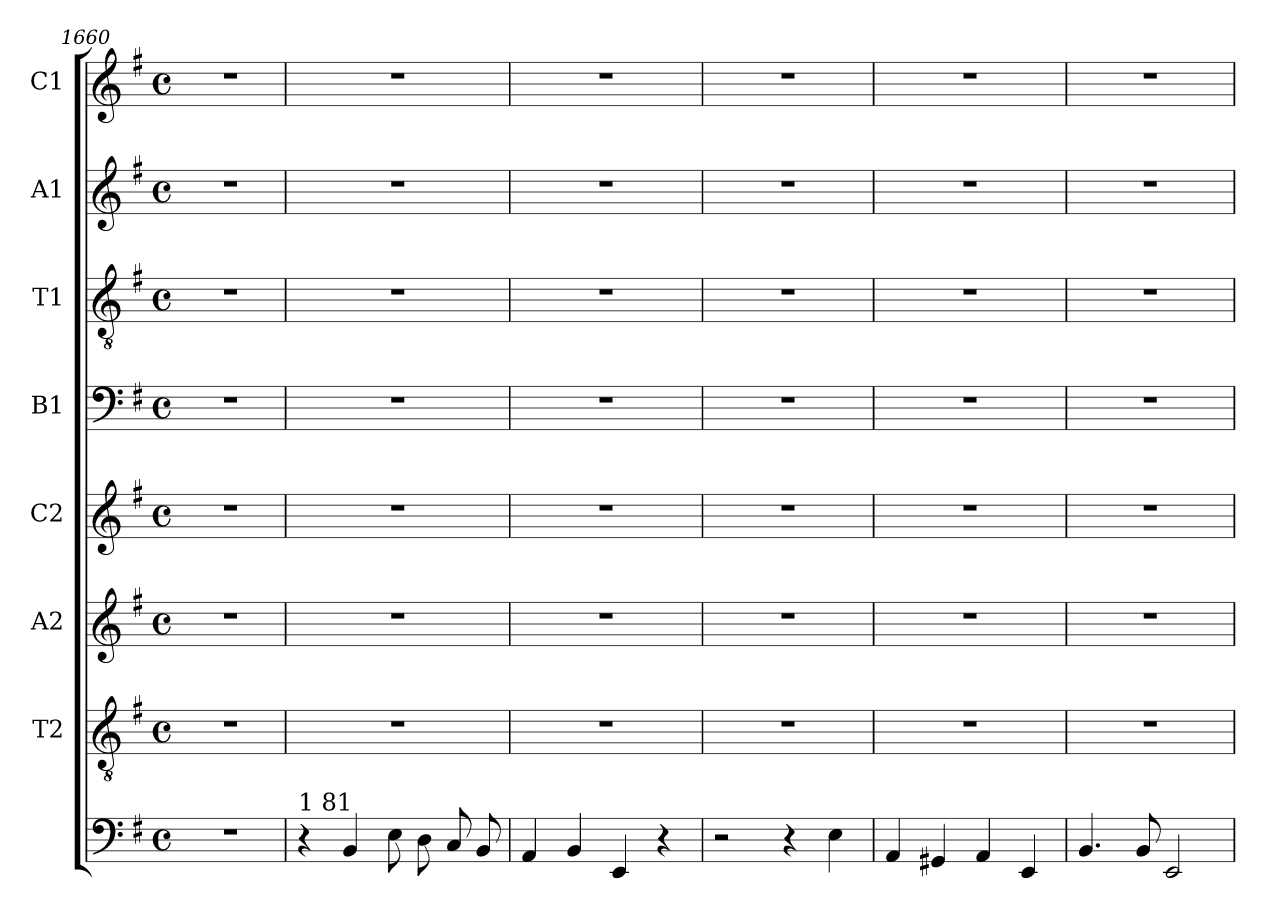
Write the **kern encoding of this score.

**kern	**kern	**kern	**kern	**kern	**kern	**kern	**kern
*part8	*part7	*part6	*part5	*part4	*part3	*part2	*part1
*staff8	*staff7	*staff6	*staff5	*staff4	*staff3	*staff2	*staff1
*	*I"T2	*I"A2	*I"C2	*I"B1	*I"T1	*I"A1	*I"C1
*	*I'T2	*I'A2	*I'C2	*I'B1	*I'T1	*I'A1	*I'C1
*clefF4	*clefGv2	*clefG2	*clefG2	*clefF4	*clefGv2	*clefG2	*clefG2
*k[f#]	*k[f#]	*k[f#]	*k[f#]	*k[f#]	*k[f#]	*k[f#]	*k[f#]
*G:	*G:	*G:	*G:	*G:	*G:	*G:	*G:
*M4/4	*M4/4	*M4/4	*M4/4	*M4/4	*M4/4	*M4/4	*M4/4
*met(c)	*met(c)	*met(c)	*met(c)	*met(c)	*met(c)	*met(c)	*met(c)
=1660	=1660	=1660	=1660	=1660	=1660	=1660	=1660
1r	1r	1r	1r	1r	1r	1r	1r
!!LO:LB:g=z
=1661	=1661	=1661	=1661	=1661	=1661	=1661	=1661
!LO:TX:a:t=1 81	!	!	!	!	!	!	!
4r	1r	1r	1r	1r	1r	1r	1r
4BB/	.	.	.	.	.	.	.
8E\	.	.	.	.	.	.	.
8D\	.	.	.	.	.	.	.
8C/	.	.	.	.	.	.	.
8BB/	.	.	.	.	.	.	.
=1662	=1662	=1662	=1662	=1662	=1662	=1662	=1662
4AA/	1r	1r	1r	1r	1r	1r	1r
4BB/	.	.	.	.	.	.	.
4EE/	.	.	.	.	.	.	.
4r	.	.	.	.	.	.	.
=1663	=1663	=1663	=1663	=1663	=1663	=1663	=1663
2r	1r	1r	1r	1r	1r	1r	1r
4r	.	.	.	.	.	.	.
4E\	.	.	.	.	.	.	.
=1664	=1664	=1664	=1664	=1664	=1664	=1664	=1664
4AA/	1r	1r	1r	1r	1r	1r	1r
4GG#X/	.	.	.	.	.	.	.
4AA/	.	.	.	.	.	.	.
4EE/	.	.	.	.	.	.	.
=1665	=1665	=1665	=1665	=1665	=1665	=1665	=1665
4.BB/	1r	1r	1r	1r	1r	1r	1r
8BB/	.	.	.	.	.	.	.
2EE/	.	.	.	.	.	.	.
=	=	=	=	=	=	=	=
*-	*-	*-	*-	*-	*-	*-	*-
